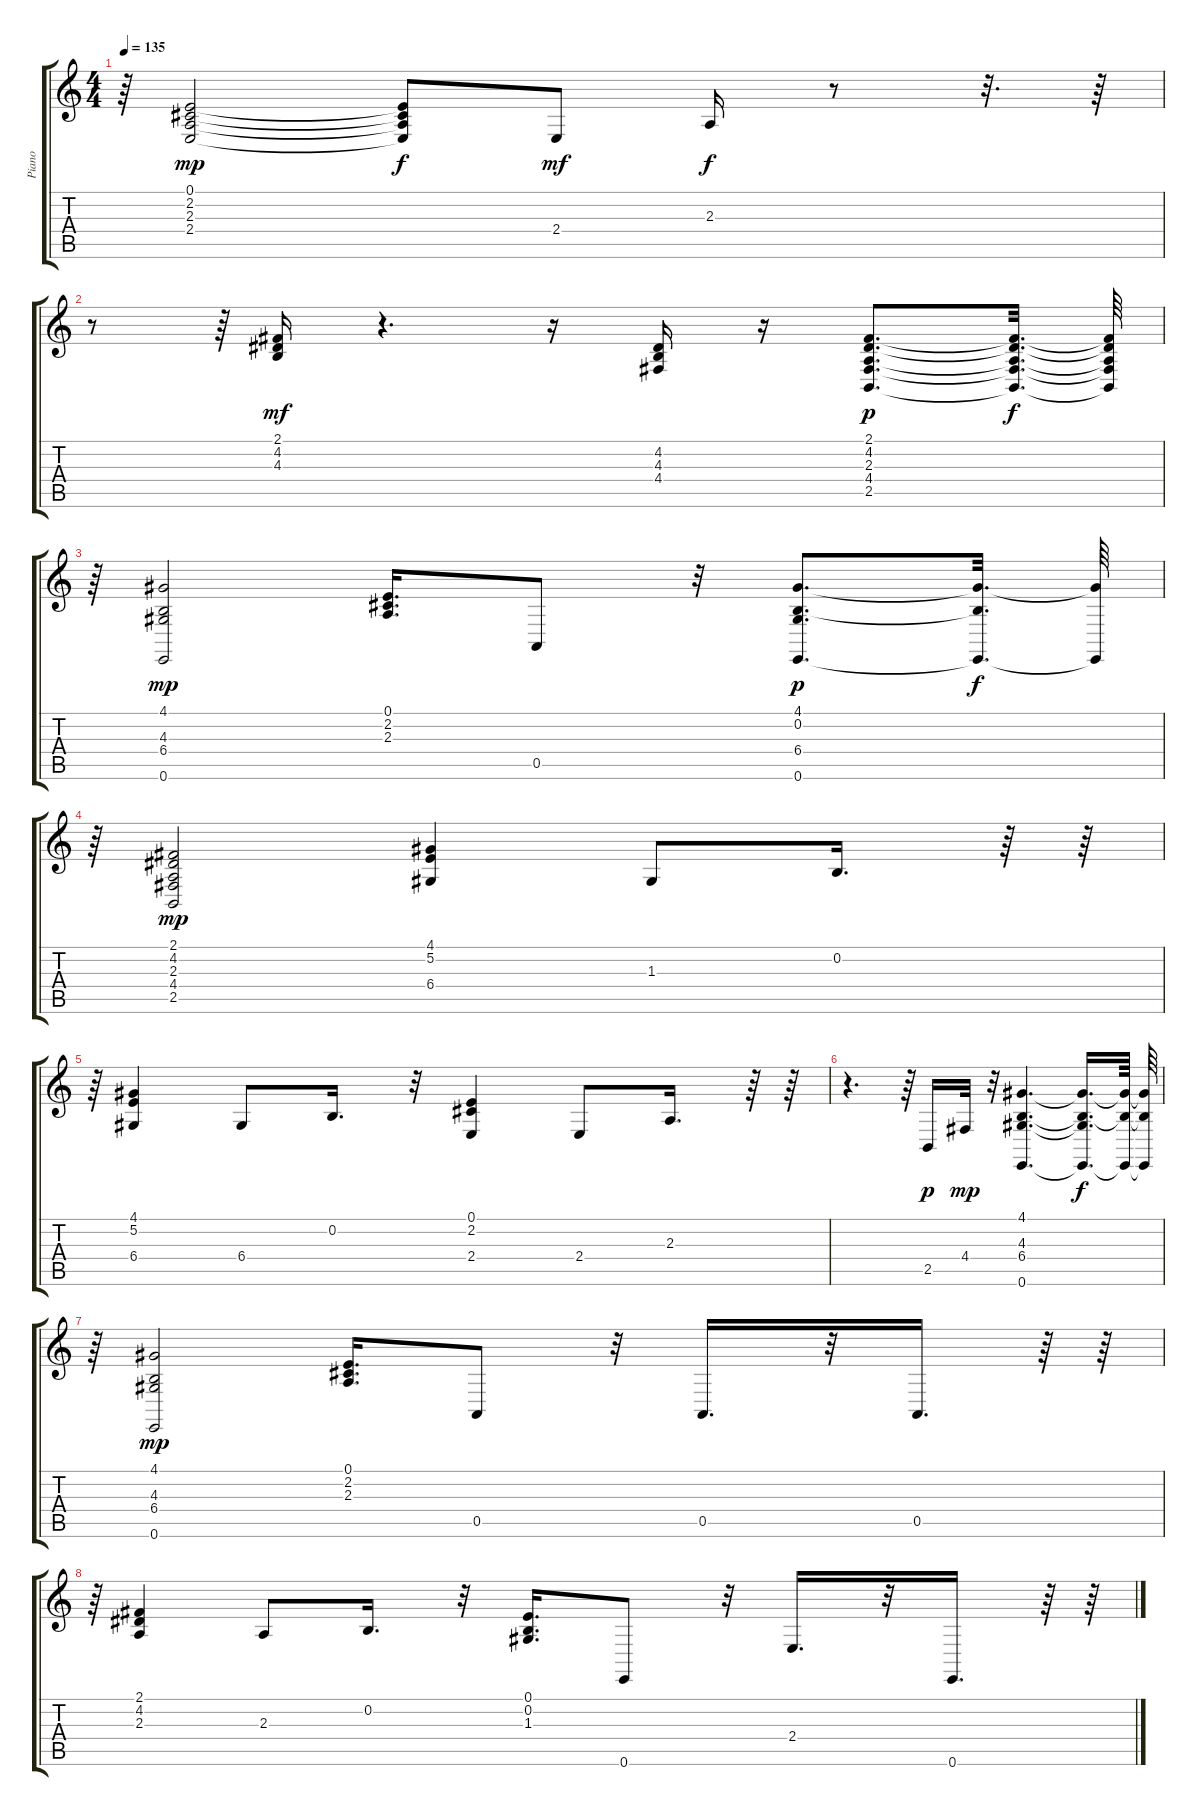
\track ("Piano   " "Piano   ") {instrument acousticgrandpiano}
\staff {score tabs}
\tuning (E4 B3 G3 D3 A2 E2) {hide}
\ts (4 4)
\tempo 135
\clef g2
\ks c
r.64{dy f} (0.1 2.2 2.3 2.4).2{dy mp} (0.1{t} 2.2{t} 2.3{t} 2.4{t}).8{dy f} 2.4.8{dy mf} 2.3.16{dy f} r.8 r.32{d} r.64 |
r.8 r.64 (2.1 4.2 4.3).16{dy mf} r.4{d} r.16 (4.2 4.3 4.4).16 r.16 (2.1 4.2 2.3 4.4 2.5).8{d dy p} (2.1{t} 4.2{t} 2.3{t} 4.4{t} 2.5{t}).32{d dy f} (2.1{t} 4.2{t} 2.3{t} 4.4{t} 2.5{t}).64 |
r.64 (4.1 4.3 6.4 0.6).2{dy mp} (0.1 2.2 2.3).16{d} 0.5.8 r.32 (4.1 0.2 6.4 0.6).8{d dy p} (4.1{t} 0.2{t} 0.6{t}).32{d dy f} (4.1{t} 0.6{t}).64 |
r.64 (2.1 4.2 2.3 4.4 2.5).2{dy mp} (4.1 5.2 6.4).4 1.3.8 0.2.16{d} r.64 r.64 |
r.64 (4.1 5.2 6.4).4 6.4.8 0.2.16{d} r.32 (0.1 2.2 2.4).4 2.4.8 2.3.16{d} r.64 r.64 |
r.4{d} r.64 2.5.16{dy p} 4.4.32{dy mp} r.32 (4.1 4.3 6.4 0.6).4{d} (4.1{t} 4.3{t} 6.4{t} 0.6{t}).16{d dy f} (4.1{t} 4.3{t} 0.6{t}).64 (4.1{t} 4.3{t} 0.6{t}).64 |
r.64 (4.1 4.3 6.4 0.6).2{dy mp} (0.1 2.2 2.3).16{d} 0.5.8 r.32 0.5.16{d} r.32 0.5.16{d} r.64 r.64 |
r.64 (2.1 4.2 2.3).4 2.3.8 0.2.16{d} r.32 (0.1 0.2 1.3).16{d} 0.6.8 r.32 2.4.16{d} r.32 0.6.16{d} r.64 r.64
